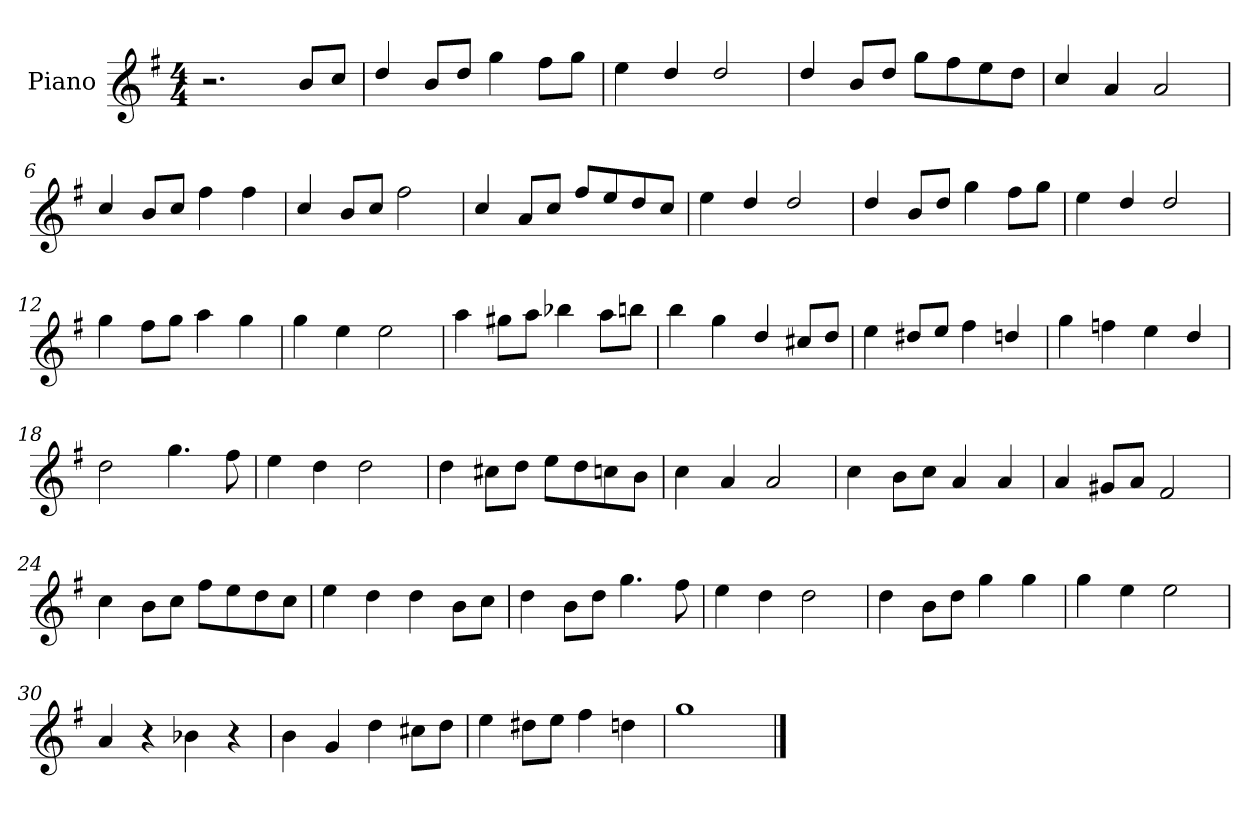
**kern
*part1
*staff1
*I"Piano
*I'Pno
*clefG2
*k[f#]
*M4/4
=1
2.r
8b/L
8cc/J
=2
4dd/
8b/L
8dd/J
4gg\
8ff#\L
8gg\J
=3
4ee\
4dd/
2dd/
=4
4dd/
8b/L
8dd/J
8gg\L
8ff#\
8ee\
8dd\J
=5
4cc/
4a/
2a/
=6
4cc/
8b/L
8cc/J
4ff#\
4ff#\
=7
4cc/
8b/L
8cc/J
2ff#\
=8
4cc/
8a/L
8cc/J
8ff#/L
8ee/
8dd/
8cc/J
=9
4ee\
4dd/
2dd/
=10
4dd/
8b/L
8dd/J
4gg\
8ff#\L
8gg\J
=11
4ee\
4dd/
2dd/
=12
4gg\
8ff#\L
8gg\J
4aa\
4gg\
=13
4gg\
4ee\
2ee\
=14
4aa\
8gg#X\L
8aa\J
4bb-X\
8aa\L
8bbn\J
=15
4bb\
4gg\
4dd/
8cc#X/L
8dd/J
=16
4ee\
8dd#X/L
8ee/J
4ff#\
4ddn/
=17
4gg\
4ffn\
4ee\
4dd/
=18
2dd\
4.gg\
8ff#\
=19
4ee\
4dd\
2dd\
=20
4dd\
8cc#X\L
8dd\J
8ee\L
8dd\
8ccn\
8b\J
=21
4cc\
4a/
2a/
=22
4cc\
8b\L
8cc\J
4a/
4a/
=23
4a/
8g#X/L
8a/J
2f#/
=24
4cc\
8b\L
8cc\J
8ff#\L
8ee\
8dd\
8cc\J
=25
4ee\
4dd\
4dd\
8b\L
8cc\J
=26
4dd\
8b\L
8dd\J
4.gg\
8ff#\
=27
4ee\
4dd\
2dd\
=28
4dd\
8b\L
8dd\J
4gg\
4gg\
=29
4gg\
4ee\
2ee\
=30
4a/
4r
4b-X\
4r
=31
4b\
4g/
4dd\
8cc#X\L
8dd\J
=32
4ee\
8dd#X\L
8ee\J
4ff#\
4ddn\
=33
1gg
==
*-
